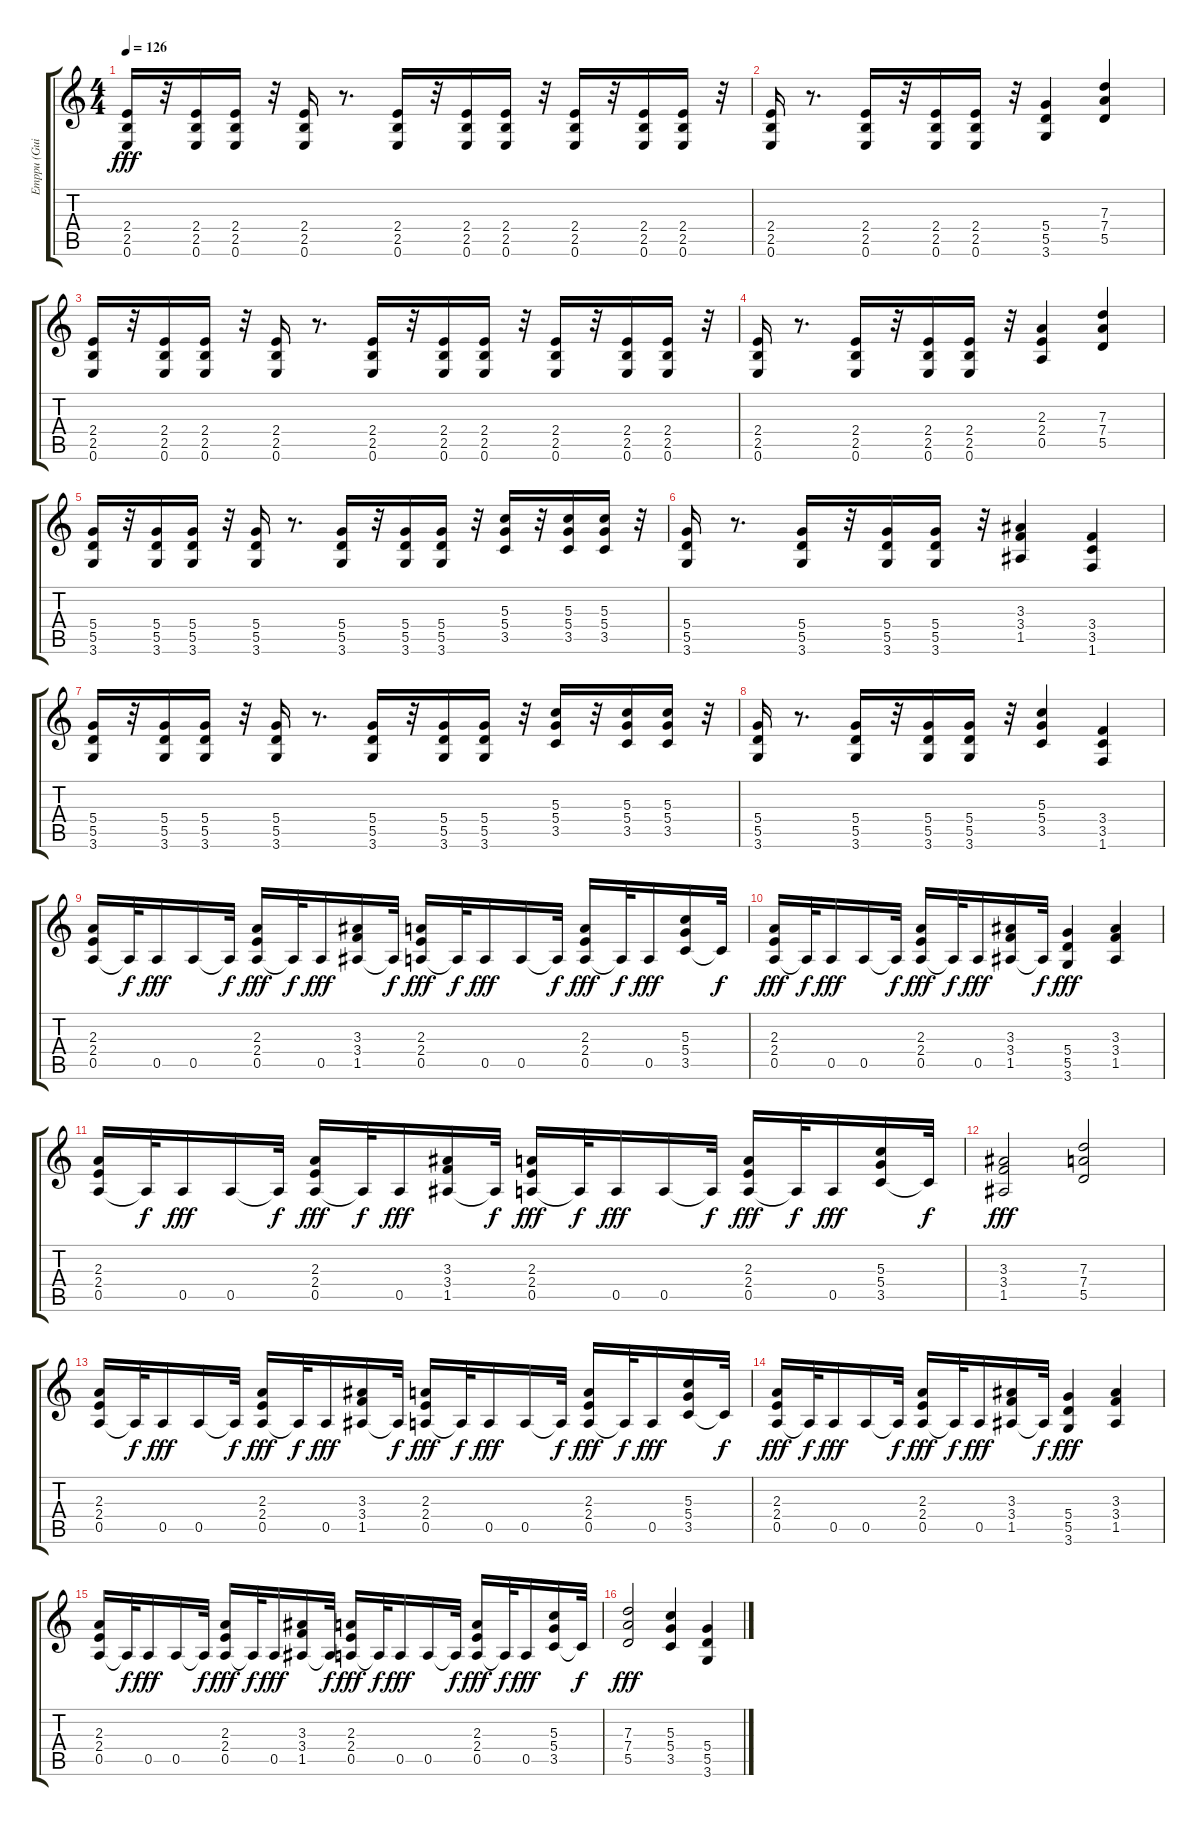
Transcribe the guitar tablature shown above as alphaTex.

\track ("Emppu (Guitar)" "Emppu (Gui") {instrument distortionguitar}
\staff {score tabs}
\tuning (E4 B3 G3 D3 A2 E2) {hide}
\ts (4 4)
\tempo 126
\clef g2
\ks c
(2.4 2.5 0.6).16{dy fff} r.32 (2.4 2.5 0.6).16 (2.4 2.5 0.6).16 r.32 (2.4 2.5 0.6).16 r.8{d} (2.4 2.5 0.6).16 r.32 (2.4 2.5 0.6).16 (2.4 2.5 0.6).16 r.32 (2.4 2.5 0.6).16 r.32 (2.4 2.5 0.6).16 (2.4 2.5 0.6).16 r.32 |
(2.4 2.5 0.6).16 r.8{d} (2.4 2.5 0.6).16 r.32 (2.4 2.5 0.6).16 (2.4 2.5 0.6).16 r.32 (5.4 5.5 3.6).4 (7.3 7.4 5.5).4 |
(2.4 2.5 0.6).16 r.32 (2.4 2.5 0.6).16 (2.4 2.5 0.6).16 r.32 (2.4 2.5 0.6).16 r.8{d} (2.4 2.5 0.6).16 r.32 (2.4 2.5 0.6).16 (2.4 2.5 0.6).16 r.32 (2.4 2.5 0.6).16 r.32 (2.4 2.5 0.6).16 (2.4 2.5 0.6).16 r.32 |
(2.4 2.5 0.6).16 r.8{d} (2.4 2.5 0.6).16 r.32 (2.4 2.5 0.6).16 (2.4 2.5 0.6).16 r.32 (2.3 2.4 0.5).4 (7.3 7.4 5.5).4 |
(5.4 5.5 3.6).16 r.32 (5.4 5.5 3.6).16 (5.4 5.5 3.6).16 r.32 (5.4 5.5 3.6).16 r.8{d} (5.4 5.5 3.6).16 r.32 (5.4 5.5 3.6).16 (5.4 5.5 3.6).16 r.32 (5.3 5.4 3.5).16 r.32 (5.3 5.4 3.5).16 (5.3 5.4 3.5).16 r.32 |
(5.4 5.5 3.6).16 r.8{d} (5.4 5.5 3.6).16 r.32 (5.4 5.5 3.6).16 (5.4 5.5 3.6).16 r.32 (3.3 3.4 1.5).4 (3.4 3.5 1.6).4 |
(5.4 5.5 3.6).16 r.32 (5.4 5.5 3.6).16 (5.4 5.5 3.6).16 r.32 (5.4 5.5 3.6).16 r.8{d} (5.4 5.5 3.6).16 r.32 (5.4 5.5 3.6).16 (5.4 5.5 3.6).16 r.32 (5.3 5.4 3.5).16 r.32 (5.3 5.4 3.5).16 (5.3 5.4 3.5).16 r.32 |
(5.4 5.5 3.6).16 r.8{d} (5.4 5.5 3.6).16 r.32 (5.4 5.5 3.6).16 (5.4 5.5 3.6).16 r.32 (5.3 5.4 3.5).4 (3.4 3.5 1.6).4 |
(2.3 2.4 0.5).16 0.5{t}.32{dy f} 0.5.16{dy fff} 0.5.16 0.5{t}.32{dy f} (2.3 2.4 0.5).16{dy fff} 0.5{t}.32{dy f} 0.5.16{dy fff} (3.3 3.4 1.5).16 1.5{t}.32{dy f} (2.3 2.4 0.5).16{dy fff} 0.5{t}.32{dy f} 0.5.16{dy fff} 0.5.16 0.5{t}.32{dy f} (2.3 2.4 0.5).16{dy fff} 0.5{t}.32{dy f} 0.5.16{dy fff} (5.3 5.4 3.5).16 3.5{t}.32{dy f} |
(2.3 2.4 0.5).16{dy fff} 0.5{t}.32{dy f} 0.5.16{dy fff} 0.5.16 0.5{t}.32{dy f} (2.3 2.4 0.5).16{dy fff} 0.5{t}.32{dy f} 0.5.16{dy fff} (3.3 3.4 1.5).16 1.5{t}.32{dy f} (5.4 5.5 3.6).4{dy fff} (3.3 3.4 1.5).4 |
(2.3 2.4 0.5).16 0.5{t}.32{dy f} 0.5.16{dy fff} 0.5.16 0.5{t}.32{dy f} (2.3 2.4 0.5).16{dy fff} 0.5{t}.32{dy f} 0.5.16{dy fff} (3.3 3.4 1.5).16 1.5{t}.32{dy f} (2.3 2.4 0.5).16{dy fff} 0.5{t}.32{dy f} 0.5.16{dy fff} 0.5.16 0.5{t}.32{dy f} (2.3 2.4 0.5).16{dy fff} 0.5{t}.32{dy f} 0.5.16{dy fff} (5.3 5.4 3.5).16 3.5{t}.32{dy f} |
(3.3 3.4 1.5).2{dy fff} (7.3 7.4 5.5).2 |
(2.3 2.4 0.5).16 0.5{t}.32{dy f} 0.5.16{dy fff} 0.5.16 0.5{t}.32{dy f} (2.3 2.4 0.5).16{dy fff} 0.5{t}.32{dy f} 0.5.16{dy fff} (3.3 3.4 1.5).16 1.5{t}.32{dy f} (2.3 2.4 0.5).16{dy fff} 0.5{t}.32{dy f} 0.5.16{dy fff} 0.5.16 0.5{t}.32{dy f} (2.3 2.4 0.5).16{dy fff} 0.5{t}.32{dy f} 0.5.16{dy fff} (5.3 5.4 3.5).16 3.5{t}.32{dy f} |
(2.3 2.4 0.5).16{dy fff} 0.5{t}.32{dy f} 0.5.16{dy fff} 0.5.16 0.5{t}.32{dy f} (2.3 2.4 0.5).16{dy fff} 0.5{t}.32{dy f} 0.5.16{dy fff} (3.3 3.4 1.5).16 1.5{t}.32{dy f} (5.4 5.5 3.6).4{dy fff} (3.3 3.4 1.5).4 |
(2.3 2.4 0.5).16 0.5{t}.32{dy f} 0.5.16{dy fff} 0.5.16 0.5{t}.32{dy f} (2.3 2.4 0.5).16{dy fff} 0.5{t}.32{dy f} 0.5.16{dy fff} (3.3 3.4 1.5).16 1.5{t}.32{dy f} (2.3 2.4 0.5).16{dy fff} 0.5{t}.32{dy f} 0.5.16{dy fff} 0.5.16 0.5{t}.32{dy f} (2.3 2.4 0.5).16{dy fff} 0.5{t}.32{dy f} 0.5.16{dy fff} (5.3 5.4 3.5).16 3.5{t}.32{dy f} |
(7.3 7.4 5.5).2{dy fff} (5.3 5.4 3.5).4 (5.4 5.5 3.6).4
